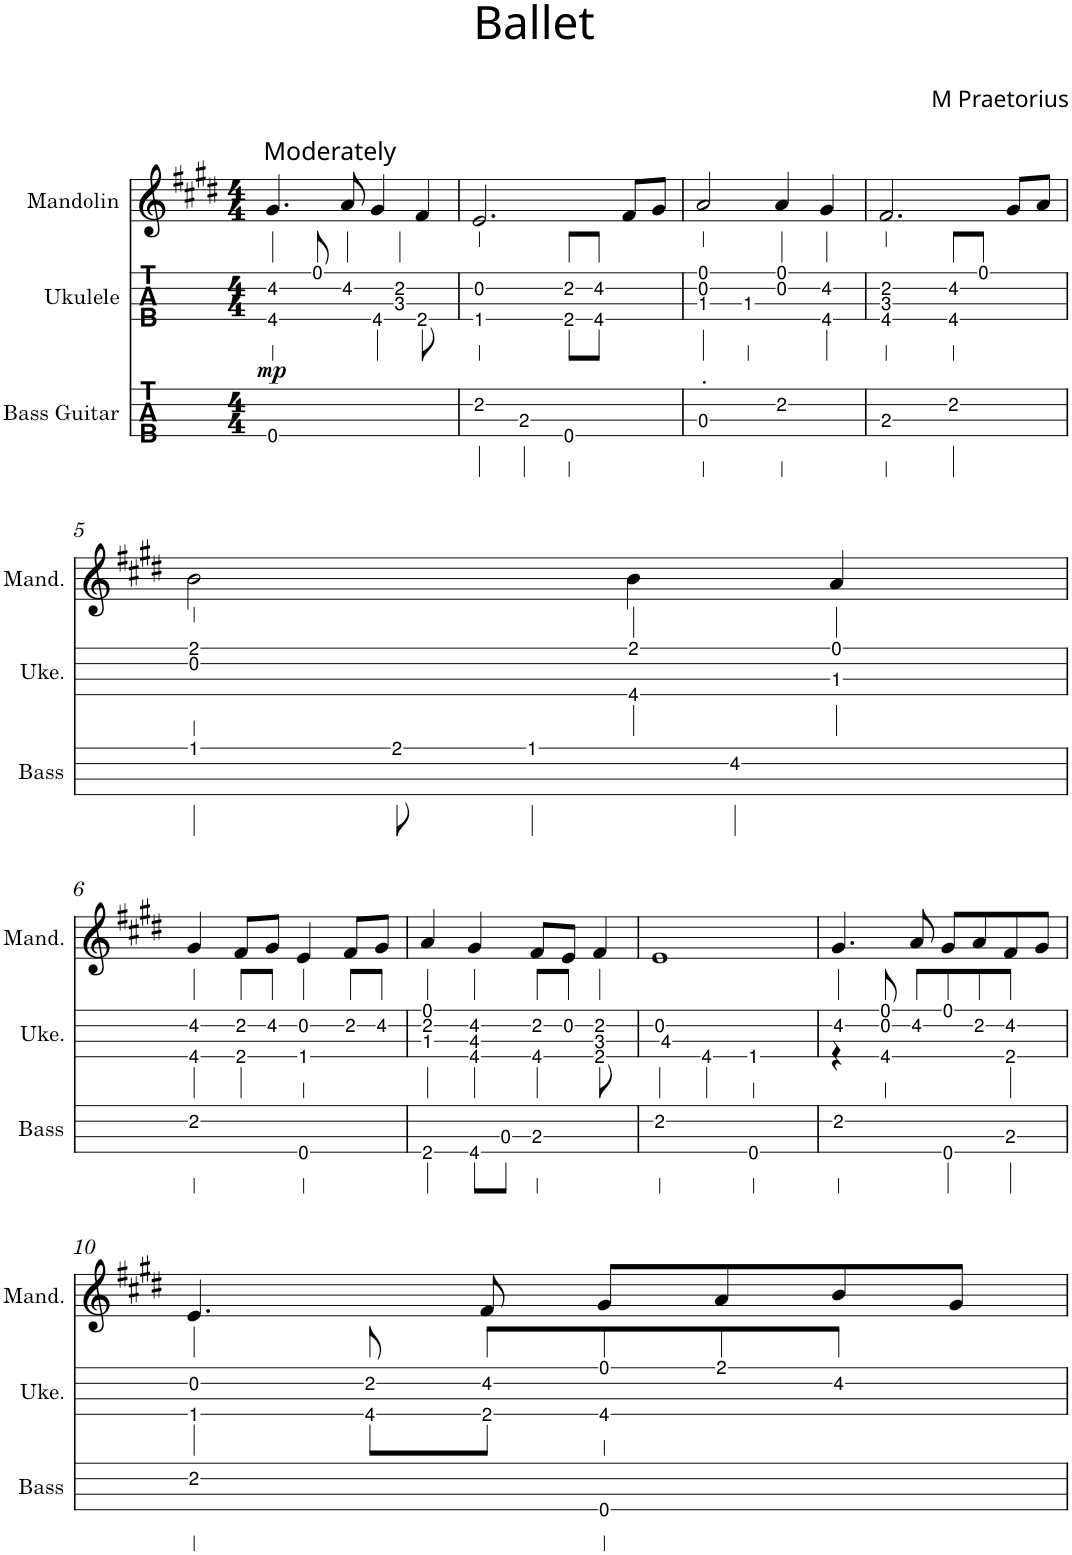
**kern	**dynam	**kern	**kern
*part3	*part3	*part2	*part1
*staff3	*staff3	*staff2	*staff1
*I"Bass Guitar	*	*I"Ukulele	*I"Mandolin
*I'Bass	*	*I'Uke.	*I'Mand.
*stria4	*	*stria4	*
*	*	*	*clefG2
*k[f#c#g#d#]	*	*k[f#c#g#d#]	*k[f#c#g#d#]
*E:	*	*E:	*E:
*M4/4	*	*M4/4	*M4/4
=1	=1	=1	=1
*	*	*^	*
!	!	!	!	!LO:TX:a:t=Moderately
!	!LO:DY:a	!	!	!
1EEE	mp	4g#/	2B\	4.g#/
.	.	8a/	.	.
.	.	4g#/	.	8a/
.	.	.	4B\	4g#/
.	.	4d#/ 4f#/	.	.
.	.	.	8A\	4f#/
.	.	8ryy	8ryy	.
=2	=2	=2	=2	=2
4EE\	.	2e/	2G#\	2.e/
4BBB\	.	.	.	.
2EEE\	.	8f#/L	8A\L	.
.	.	8g#/J	8B\J	.
.	.	4ryy	4ryy	8f#/L
.	.	.	.	8g#/J
=3	=3	=3	=3	=3
2AAA'\	.	2e/ 2a/	4c#\	2a/
.	.	.	2c#\	.
2EE\	.	4e/ 4a/	.	4a/
.	.	4g#/	4B\	4g#/
=4	=4	=4	=4	=4
2BBB\	.	2d#/ 2f#/	2B\	2.f#/
4EE\	.	8g#/L	2B\	.
.	.	8a/J	.	.
4ryy	.	4ryy	.	8g#/L
.	.	.	.	8a/J
!!LO:LB:g=z
=5	=5	=5	=5	=5
4GG#\	.	2b/	2e\	2b\
8AA\	.	.	.	.
4GG#\	.	.	.	.
.	.	4b/	4B\	4b\
4FF#\	.	.	.	.
.	.	4a/	4c#\	4a/
8ryy	.	.	.	.
!!LO:LB:g=z
=6	=6	=6	=6	=6
2EE\	.	4g#/	4B\	4g#/
.	.	8f#/L	4A\	8f#/L
.	.	8g#/J	.	8g#/J
2EEE\	.	4e/	2G#\	4e/
.	.	8f#/L	.	8f#/L
.	.	8g#/J	.	8g#/J
=7	=7	=7	=7	=7
4FFF#\	.	4f#/ 4a/	4c#\	4a/
8GGG#\L	.	4e/ 4g#/	4B\	4g#/
8AAA\J	.	.	.	.
2BBB\	.	8f#/L	4B\	8f#/L
.	.	8e/J	.	8e/J
.	.	4d#/ 4f#/	8A\	4f#/
.	.	.	8ryy	.
=8	=8	=8	=8	=8
2EE\	.	1e	4e\	1e
.	.	.	4B\	.
2EEE\	.	.	2G#\	.
=9	=9	=9	=9	=9
2EE\	.	4g#/	4r	4.g#/
.	.	8a/	2B\ 2e\	.
.	.	8g#/L	.	8a/
4EEE\	.	8a/	.	8g#/L
.	.	8f#/	.	8a/
4BBB\	.	8g#/J	4A\	8f#/
.	.	8ryy	.	8g#/J
!!LO:LB:g=z
=10	=10	=10	=10	=10
2EE\	.	4e/	4G#\	4.e/
.	.	8f#/	8B\L	.
.	.	8g#/L	8A\J	8f#/
2EEE\	.	8a/	2B\	8g#/L
.	.	8b/	.	8a/
.	.	8g#/J	.	8b/
.	.	8ryy	.	8g#/J
*	*	*v	*v	*
=	=	=	=
*-	*-	*-	*-
